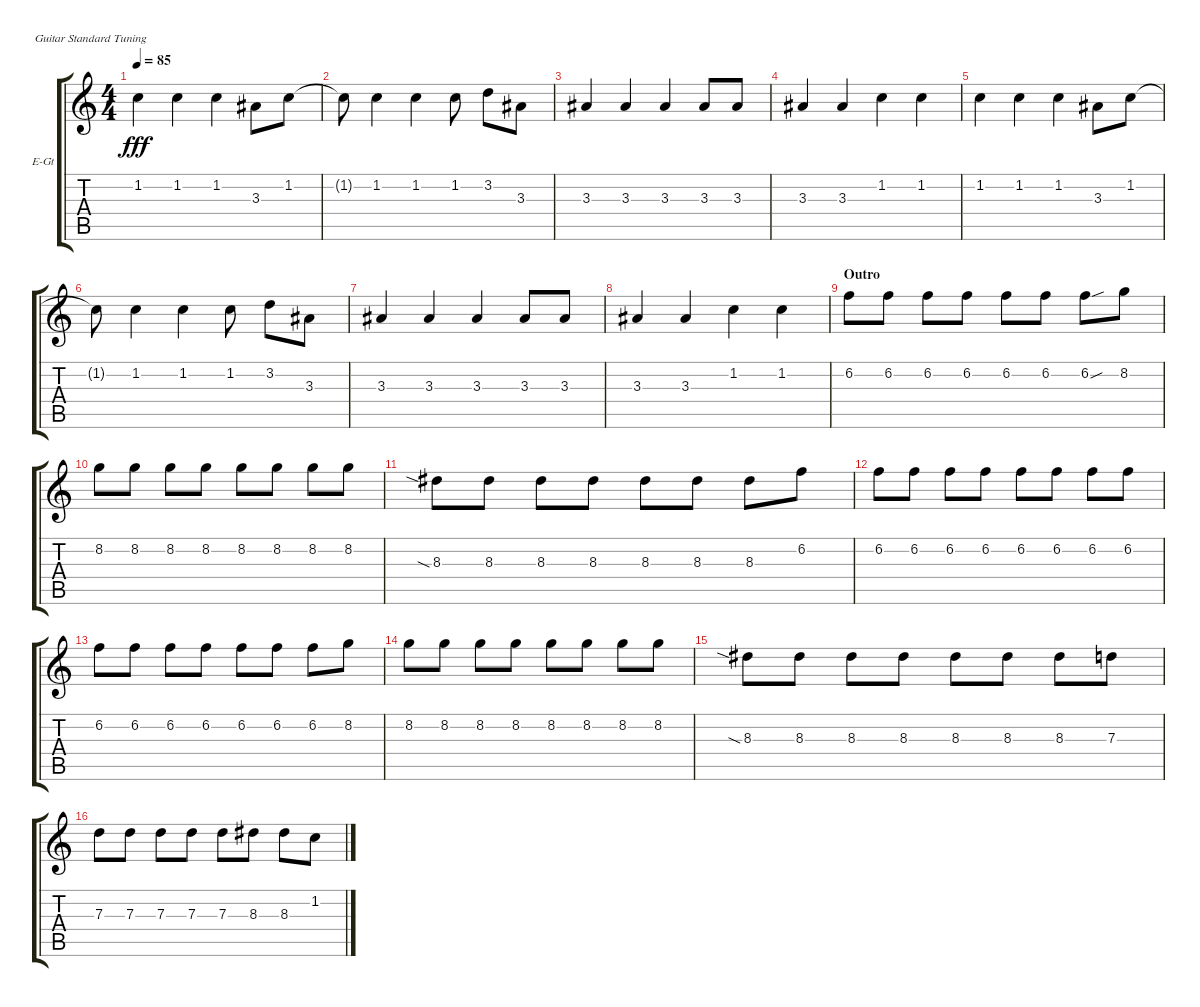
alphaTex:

\defaultSystemsLayout 4
\bracketExtendMode groupsimilarinstruments
\firstSystemTrackNameOrientation horizontal
\otherSystemsTrackNameOrientation horizontal
\track ("Electric Guitar" "E-Gt") {instrument distortionguitar}
\staff {score tabs}
\tuning (E4 B3 G3 D3 A2 E2)
\ts (4 4)
\tempo 85
\clef g2
\ks c
1.2.4{dy fff} 1.2.4 1.2.4 3.3.8 1.2.8 |
1.2{t}.8 1.2.4 1.2.4 1.2.8 3.2.8 3.3.8 |
3.3.4 3.3.4 3.3.4 3.3.8 3.3.8 |
3.3.4 3.3.4 1.2.4 1.2.4 |
1.2.4 1.2.4 1.2.4 3.3.8 1.2.8 |
1.2{t}.8 1.2.4 1.2.4 1.2.8 3.2.8 3.3.8 |
3.3.4 3.3.4 3.3.4 3.3.8 3.3.8 |
3.3.4 3.3.4 1.2.4 1.2.4 |
\section ("" "Outro")
\scale
0.333333 6.2.8 6.2.8 6.2.8 6.2.8 6.2.8 6.2.8 6.2{sou}.8 8.2.8 |
\scale
0.333333 8.2.8 8.2.8 8.2.8 8.2.8 8.2.8 8.2.8 8.2.8 8.2.8 |
\scale
0.333333 8.3{sia}.8 8.3.8 8.3.8 8.3.8 8.3.8 8.3.8 8.3.8 6.2.8 |
\scale
0.333333 6.2.8 6.2.8 6.2.8 6.2.8 6.2.8 6.2.8 6.2.8 6.2.8 |
\scale
0.333333 6.2.8 6.2.8 6.2.8 6.2.8 6.2.8 6.2.8 6.2.8 8.2.8 |
\scale
0.333333 8.2.8 8.2.8 8.2.8 8.2.8 8.2.8 8.2.8 8.2.8 8.2.8 |
\scale
0.333333 8.3{sia}.8 8.3.8 8.3.8 8.3.8 8.3.8 8.3.8 8.3.8 7.3.8 |
\scale
0.333333 7.3.8 7.3.8 7.3.8 7.3.8 7.3.8 8.3.8 8.3.8 1.2.8
